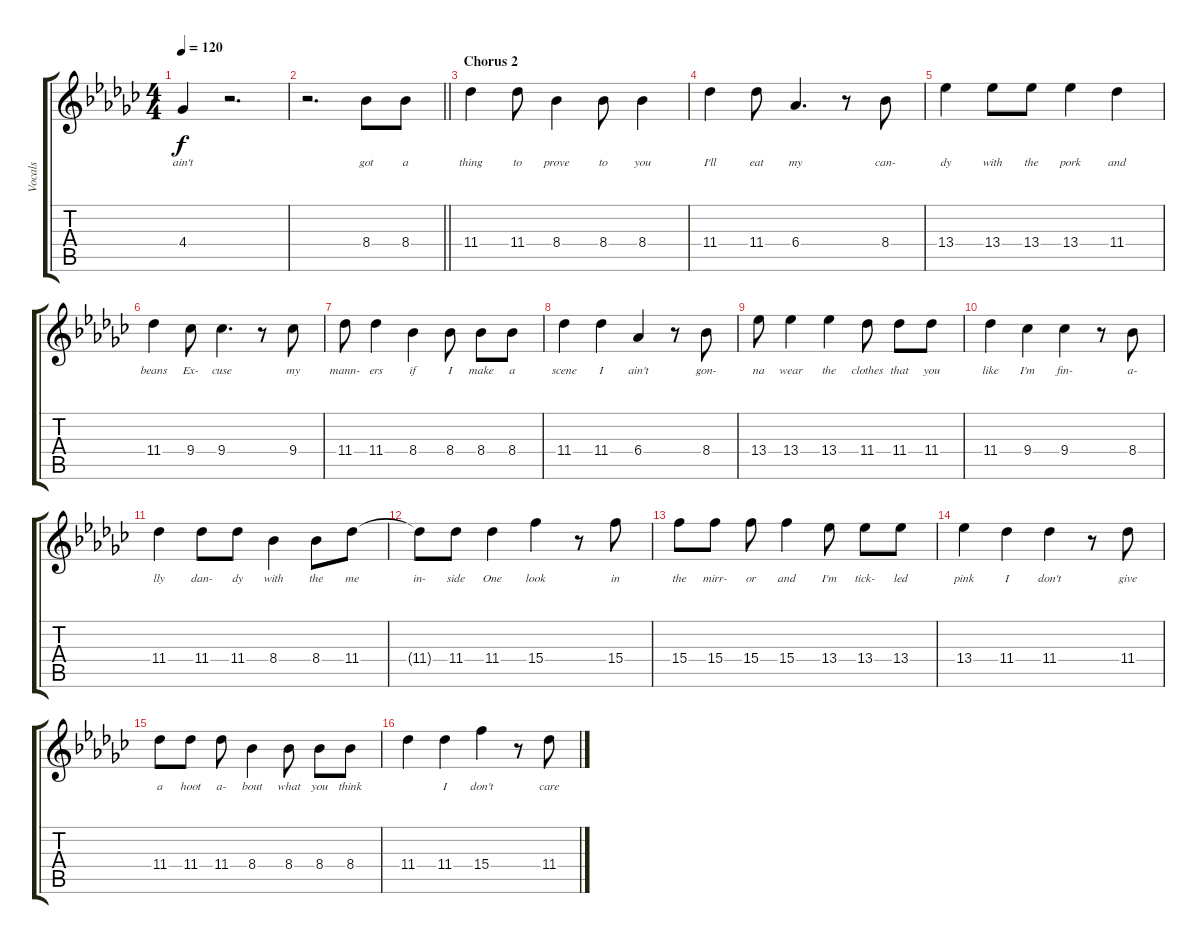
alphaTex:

\track ("Vocals" "Vocals") {instrument contrabass}
\staff {score tabs}
\tuning (E4 B3 G3 D3 A2 E2) {hide}
\ts (4 4)
\tempo 120
\clef g2
\ks gb
4.4{t}.4{lyrics (0 "ain't") lyrics (1 "") lyrics (2 "") lyrics (3 "") lyrics (4 "") dy f} r.2{d} |
\barLineRight lightlight
r.2{d} 8.4.8{lyrics (0 "got") lyrics (1 "") lyrics (2 "") lyrics (3 "") lyrics (4 "")} 8.4.8{lyrics (0 "a") lyrics (1 "") lyrics (2 "") lyrics (3 "") lyrics (4 "")} |
\section ("" "Chorus 2")
11.4.4{lyrics (0 "thing") lyrics (1 "") lyrics (2 "") lyrics (3 "") lyrics (4 "")} 11.4.8{lyrics (0 "to") lyrics (1 "") lyrics (2 "") lyrics (3 "") lyrics (4 "")} 8.4.4{lyrics (0 "prove") lyrics (1 "") lyrics (2 "") lyrics (3 "") lyrics (4 "")} 8.4.8{lyrics (0 "to") lyrics (1 "") lyrics (2 "") lyrics (3 "") lyrics (4 "")} 8.4.4{lyrics (0 "you") lyrics (1 "") lyrics (2 "") lyrics (3 "") lyrics (4 "")} |
11.4.4{lyrics (0 "I'll") lyrics (1 "") lyrics (2 "") lyrics (3 "") lyrics (4 "")} 11.4.8{lyrics (0 "eat") lyrics (1 "") lyrics (2 "") lyrics (3 "") lyrics (4 "")} 6.4.4{d lyrics (0 "my") lyrics (1 "") lyrics (2 "") lyrics (3 "") lyrics (4 "")} r.8 8.4.8{lyrics (0 "can-") lyrics (1 "") lyrics (2 "") lyrics (3 "") lyrics (4 "")} |
13.4.4{lyrics (0 "dy") lyrics (1 "") lyrics (2 "") lyrics (3 "") lyrics (4 "")} 13.4.8{lyrics (0 "with") lyrics (1 "") lyrics (2 "") lyrics (3 "") lyrics (4 "")} 13.4.8{lyrics (0 "the") lyrics (1 "") lyrics (2 "") lyrics (3 "") lyrics (4 "")} 13.4.4{lyrics (0 "pork") lyrics (1 "") lyrics (2 "") lyrics (3 "") lyrics (4 "")} 11.4.4{lyrics (0 "and") lyrics (1 "") lyrics (2 "") lyrics (3 "") lyrics (4 "")} |
11.4.4{lyrics (0 "beans") lyrics (1 "") lyrics (2 "") lyrics (3 "") lyrics (4 "")} 9.4.8{lyrics (0 "Ex-") lyrics (1 "") lyrics (2 "") lyrics (3 "") lyrics (4 "")} 9.4.4{d lyrics (0 "cuse") lyrics (1 "") lyrics (2 "") lyrics (3 "") lyrics (4 "")} r.8 9.4.8{lyrics (0 "my") lyrics (1 "") lyrics (2 "") lyrics (3 "") lyrics (4 "")} |
11.4.8{lyrics (0 "mann-") lyrics (1 "") lyrics (2 "") lyrics (3 "") lyrics (4 "")} 11.4.4{lyrics (0 "ers") lyrics (1 "") lyrics (2 "") lyrics (3 "") lyrics (4 "")} 8.4.4{lyrics (0 "if") lyrics (1 "") lyrics (2 "") lyrics (3 "") lyrics (4 "")} 8.4.8{lyrics (0 "I") lyrics (1 "") lyrics (2 "") lyrics (3 "") lyrics (4 "")} 8.4.8{lyrics (0 "make") lyrics (1 "") lyrics (2 "") lyrics (3 "") lyrics (4 "")} 8.4.8{lyrics (0 "a") lyrics (1 "") lyrics (2 "") lyrics (3 "") lyrics (4 "")} |
11.4.4{lyrics (0 "scene") lyrics (1 "") lyrics (2 "") lyrics (3 "") lyrics (4 "")} 11.4.4{lyrics (0 "I") lyrics (1 "") lyrics (2 "") lyrics (3 "") lyrics (4 "")} 6.4.4{lyrics (0 "ain't") lyrics (1 "") lyrics (2 "") lyrics (3 "") lyrics (4 "")} r.8 8.4.8{lyrics (0 "gon-") lyrics (1 "") lyrics (2 "") lyrics (3 "") lyrics (4 "")} |
13.4.8{lyrics (0 "na") lyrics (1 "") lyrics (2 "") lyrics (3 "") lyrics (4 "")} 13.4.4{lyrics (0 "wear") lyrics (1 "") lyrics (2 "") lyrics (3 "") lyrics (4 "")} 13.4.4{lyrics (0 "the") lyrics (1 "") lyrics (2 "") lyrics (3 "") lyrics (4 "")} 11.4.8{lyrics (0 "clothes") lyrics (1 "") lyrics (2 "") lyrics (3 "") lyrics (4 "")} 11.4.8{lyrics (0 "that") lyrics (1 "") lyrics (2 "") lyrics (3 "") lyrics (4 "")} 11.4.8{lyrics (0 "you") lyrics (1 "") lyrics (2 "") lyrics (3 "") lyrics (4 "")} |
11.4.4{lyrics (0 "like") lyrics (1 "") lyrics (2 "") lyrics (3 "") lyrics (4 "")} 9.4.4{lyrics (0 "I'm") lyrics (1 "") lyrics (2 "") lyrics (3 "") lyrics (4 "")} 9.4.4{lyrics (0 "fin-") lyrics (1 "") lyrics (2 "") lyrics (3 "") lyrics (4 "")} r.8 8.4.8{lyrics (0 "a-") lyrics (1 "") lyrics (2 "") lyrics (3 "") lyrics (4 "")} |
11.4.4{lyrics (0 "lly") lyrics (1 "") lyrics (2 "") lyrics (3 "") lyrics (4 "")} 11.4.8{lyrics (0 "dan-") lyrics (1 "") lyrics (2 "") lyrics (3 "") lyrics (4 "")} 11.4.8{lyrics (0 "dy") lyrics (1 "") lyrics (2 "") lyrics (3 "") lyrics (4 "")} 8.4.4{lyrics (0 "with") lyrics (1 "") lyrics (2 "") lyrics (3 "") lyrics (4 "")} 8.4.8{lyrics (0 "the") lyrics (1 "") lyrics (2 "") lyrics (3 "") lyrics (4 "")} 11.4.8{lyrics (0 "me") lyrics (1 "") lyrics (2 "") lyrics (3 "") lyrics (4 "")} |
11.4{t}.8{lyrics (0 "in-") lyrics (1 "") lyrics (2 "") lyrics (3 "") lyrics (4 "")} 11.4.8{lyrics (0 "side") lyrics (1 "") lyrics (2 "") lyrics (3 "") lyrics (4 "")} 11.4.4{lyrics (0 "One") lyrics (1 "") lyrics (2 "") lyrics (3 "") lyrics (4 "")} 15.4.4{lyrics (0 "look") lyrics (1 "") lyrics (2 "") lyrics (3 "") lyrics (4 "")} r.8 15.4.8{lyrics (0 "in") lyrics (1 "") lyrics (2 "") lyrics (3 "") lyrics (4 "")} |
15.4.8{lyrics (0 "the") lyrics (1 "") lyrics (2 "") lyrics (3 "") lyrics (4 "")} 15.4.8{lyrics (0 "mirr-") lyrics (1 "") lyrics (2 "") lyrics (3 "") lyrics (4 "")} 15.4.8{lyrics (0 "or") lyrics (1 "") lyrics (2 "") lyrics (3 "") lyrics (4 "")} 15.4.4{lyrics (0 "and") lyrics (1 "") lyrics (2 "") lyrics (3 "") lyrics (4 "")} 13.4.8{lyrics (0 "I'm") lyrics (1 "") lyrics (2 "") lyrics (3 "") lyrics (4 "")} 13.4.8{lyrics (0 "tick-") lyrics (1 "") lyrics (2 "") lyrics (3 "") lyrics (4 "")} 13.4.8{lyrics (0 "led") lyrics (1 "") lyrics (2 "") lyrics (3 "") lyrics (4 "")} |
13.4.4{lyrics (0 "pink") lyrics (1 "") lyrics (2 "") lyrics (3 "") lyrics (4 "")} 11.4.4{lyrics (0 "I") lyrics (1 "") lyrics (2 "") lyrics (3 "") lyrics (4 "")} 11.4.4{lyrics (0 "don't") lyrics (1 "") lyrics (2 "") lyrics (3 "") lyrics (4 "")} r.8 11.4.8{lyrics (0 "give") lyrics (1 "") lyrics (2 "") lyrics (3 "") lyrics (4 "")} |
11.4.8{lyrics (0 "a") lyrics (1 "") lyrics (2 "") lyrics (3 "") lyrics (4 "")} 11.4.8{lyrics (0 "hoot") lyrics (1 "") lyrics (2 "") lyrics (3 "") lyrics (4 "")} 11.4.8{lyrics (0 "a-") lyrics (1 "") lyrics (2 "") lyrics (3 "") lyrics (4 "")} 8.4.4{lyrics (0 "bout") lyrics (1 "") lyrics (2 "") lyrics (3 "") lyrics (4 "")} 8.4.8{lyrics (0 "what") lyrics (1 "") lyrics (2 "") lyrics (3 "") lyrics (4 "")} 8.4.8{lyrics (0 "you") lyrics (1 "") lyrics (2 "") lyrics (3 "") lyrics (4 "")} 8.4.8{lyrics (0 "think") lyrics (1 "") lyrics (2 "") lyrics (3 "") lyrics (4 "")} |
11.4.4{lyrics (0 "") lyrics (1 "") lyrics (2 "") lyrics (3 "") lyrics (4 "")} 11.4.4{lyrics (0 "I") lyrics (1 "") lyrics (2 "") lyrics (3 "") lyrics (4 "")} 15.4.4{lyrics (0 "don't") lyrics (1 "") lyrics (2 "") lyrics (3 "") lyrics (4 "")} r.8 11.4.8{lyrics (0 "care") lyrics (1 "") lyrics (2 "") lyrics (3 "") lyrics (4 "")}
